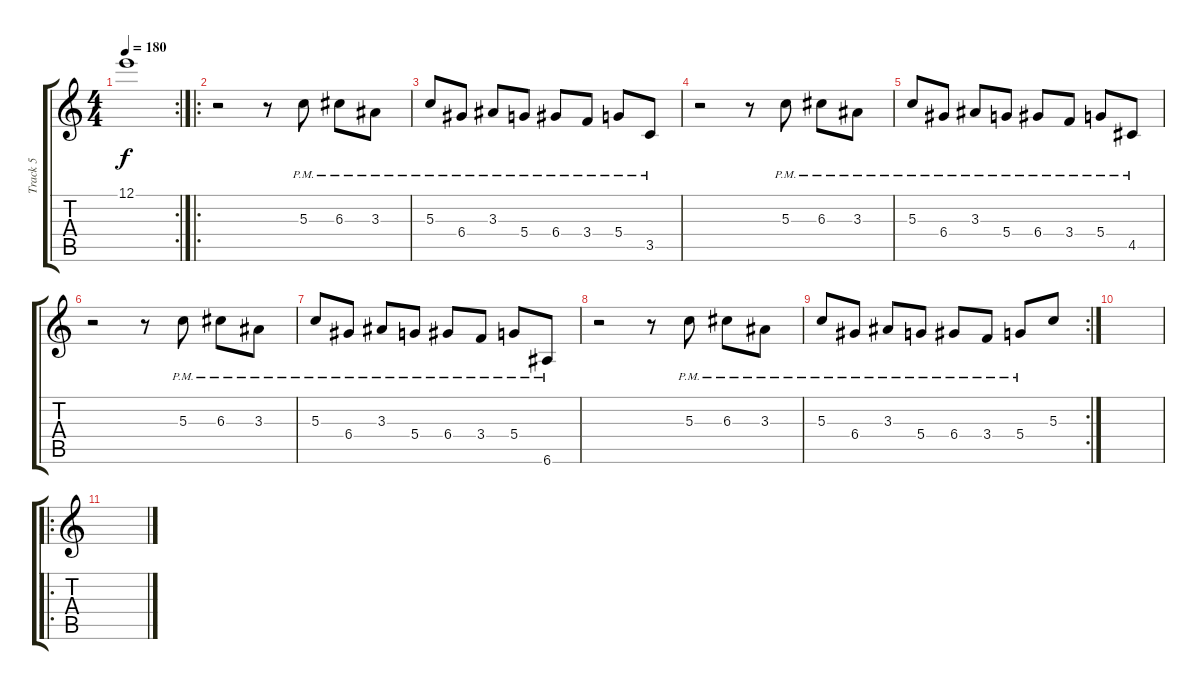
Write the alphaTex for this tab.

\track ("Track 5" "Track 5") {instrument overdrivenguitar}
\staff {score tabs}
\tuning (E4 B3 G3 D3 A2 E2) {hide}
\rc 2
\ts (4 4)
\tempo 180
\clef g2
\ks c
12.1{t}.1{dy f} |
\ro
r.2 r.8 5.3{pm}.8 6.3{pm}.8 3.3{pm}.8 |
5.3{pm}.8 6.4{pm}.8 3.3{pm}.8 5.4{pm}.8 6.4{pm}.8 3.4{pm}.8 5.4{pm}.8 3.5{pm}.8 |
r.2 r.8 5.3{pm}.8 6.3{pm}.8 3.3{pm}.8 |
5.3{pm}.8 6.4{pm}.8 3.3{pm}.8 5.4{pm}.8 6.4{pm}.8 3.4{pm}.8 5.4{pm}.8 4.5{pm}.8 |
r.2 r.8 5.3{pm}.8 6.3{pm}.8 3.3{pm}.8 |
5.3{pm}.8 6.4{pm}.8 3.3{pm}.8 5.4{pm}.8 6.4{pm}.8 3.4{pm}.8 5.4{pm}.8 6.6{pm}.8 |
r.2 r.8 5.3{pm}.8 6.3{pm}.8 3.3{pm}.8 |
\rc 2
5.3{pm}.8 6.4{pm}.8 3.3{pm}.8 5.4{pm}.8 6.4{pm}.8 3.4{pm}.8 5.4{pm}.8 5.3.8 |
|
\ro
